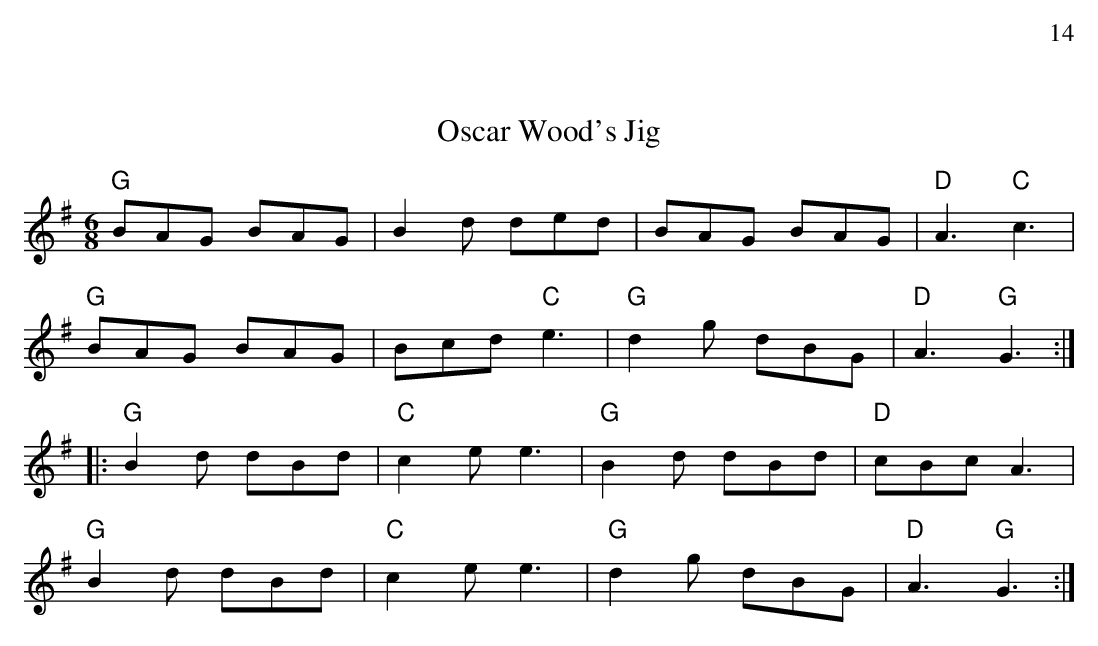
X:1
%%begintext right
%%14
%%endtext
T:Oscar Wood's Jig
M:6/8
L:1/8
K:G
"G"BAG BAG|B2d ded|BAG BAG|"D"A3 "C"c3|
"G"BAG BAG|Bcd "C"e3|"G"d2 g dBG|"D"A3 "G"G3:|
|:"G"B2 d dBd|"C"c2 e e3|"G"B2 d dBd|"D"cBc A3|
"G"B2 d dBd|"C"c2 e e3|"G"d2 g dBG|"D"A3 "G"G3:|
